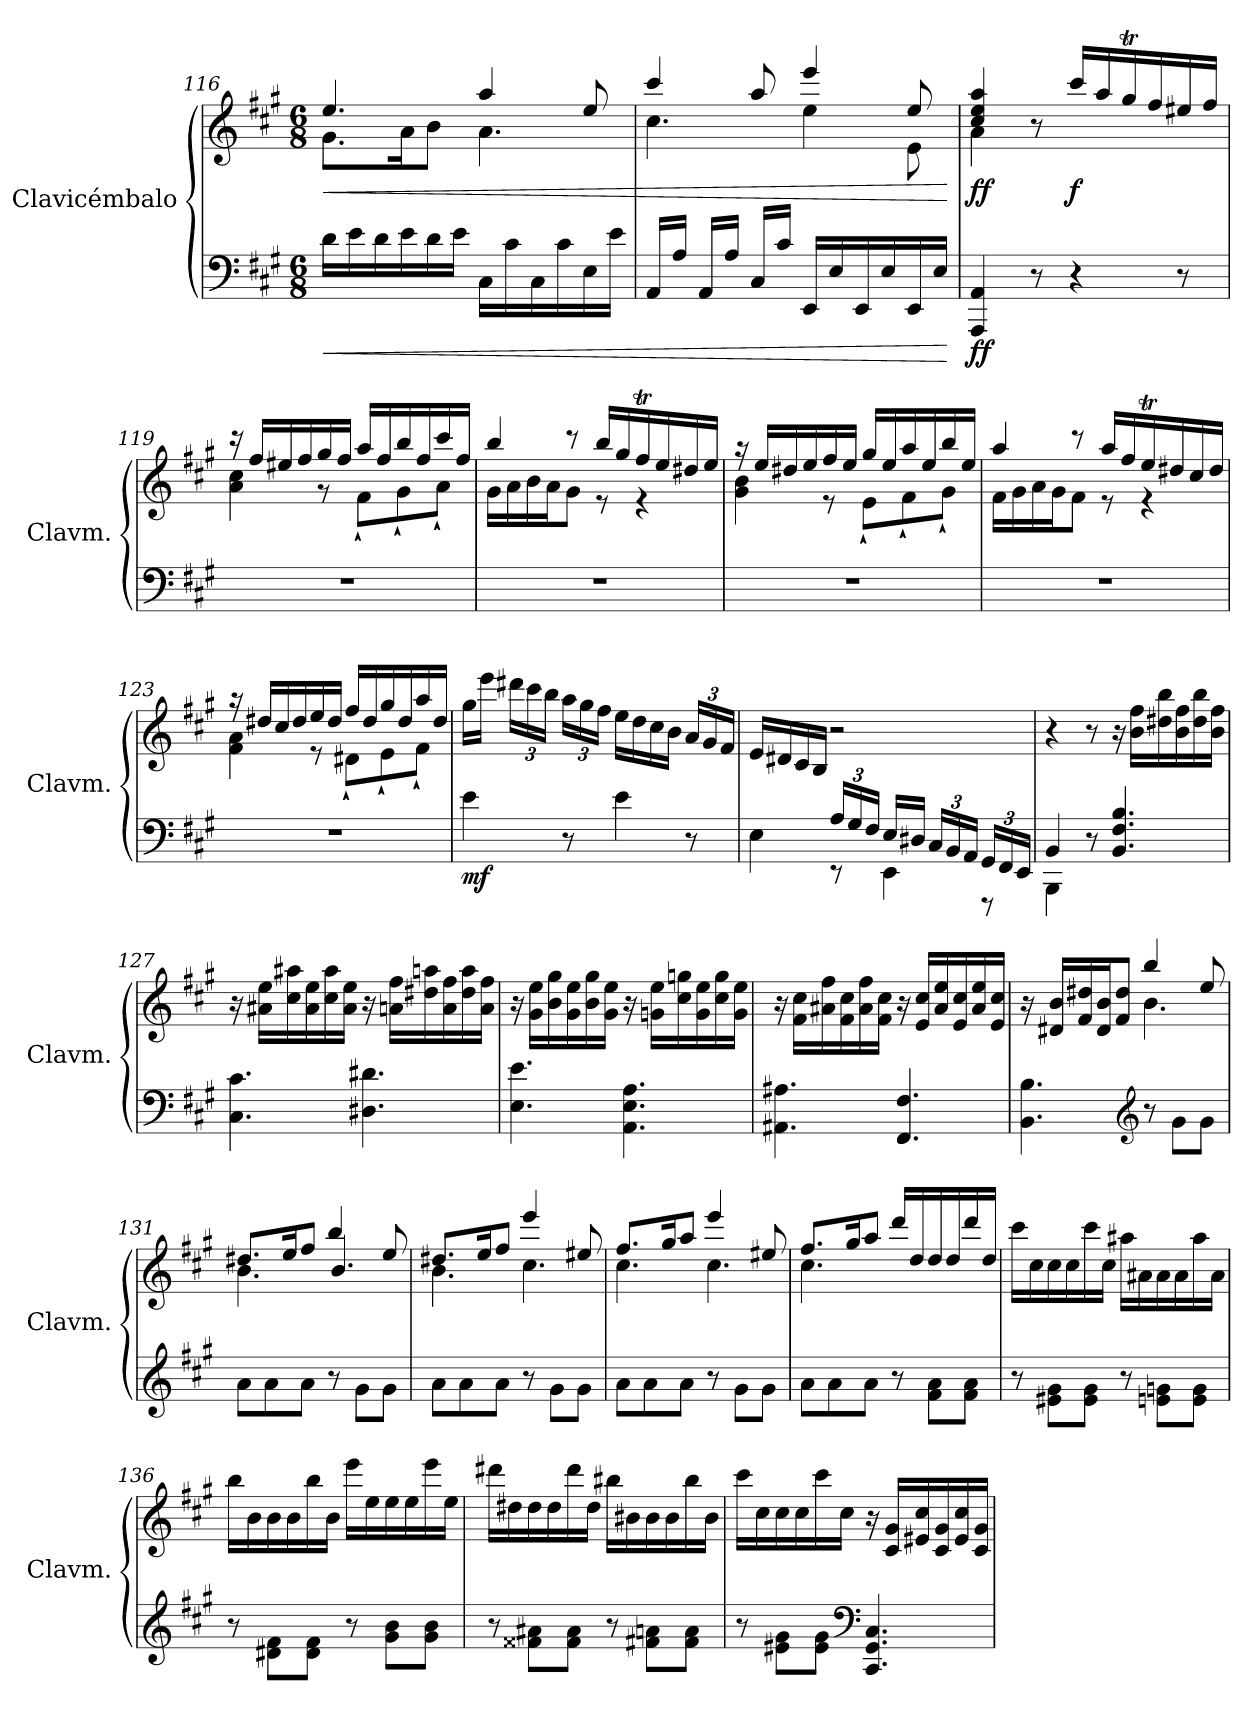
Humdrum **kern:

**kern	**dynam	**kern	**dynam
*part2	*part2	*part1	*part1
*staff2	*staff2	*staff1	*staff1
*I"Clavicémbalo	*	*I"Clavicémbalo	*
*I'Clavm.	*	*I'Clavm.	*
*clefF4	*	*clefG2	*
*k[f#c#g#]	*	*k[f#c#g#]	*
*M6/8	*	*M6/8	*
=116	=116	=116	=116
!	!LO:HP:b	!	!LO:HP:b
*	*	*^	*
16d\LL	<	8.g#\L	4.ee/	<
16e\	.	.	.	.
16d\	.	.	.	.
16e\	.	16a\K	.	.
16d\	.	8b\J	.	.
16e\JJ	.	.	.	.
16C#\LL	.	4aa/	4.a\	.
16c#\	.	.	.	.
16C#\	.	.	.	.
16c#\	.	.	.	.
16E\	.	8ee/	.	.
16e\JJ	.	.	.	.
=117	=117	=117	=117	=117
16AA/LL	.	4ccc#/	4.cc#\	.
16A\JJ	.	.	.	.
16AA/LL	.	.	.	.
16A\JJ	.	.	.	.
16C#/LL	.	8aa/	.	.
16c#\JJ	.	.	.	.
16EE/LL	.	4eee/	4ee\	.
16E\	.	.	.	.
16EE/	.	.	.	.
16E\	.	.	.	.
16EE/	.	8ee/	8e\	.
16E\JJ	.	.	.	.
*	*	*v	*v	*
.	[	.	[
!!LO:LB:g=z
=118	=118	=118	=118
*	*	*^	*
!	!LO:DY:b	!	!	!LO:DY:b
4AAA/ 4AA/	ff	4cc#/ 4ee/ 4aa/	4a\	ff
8r	.	8r	2ryy	.
!	!	!	!	!LO:DY:b
4r	.	16ccc#/LL	.	f
.	.	16aa/	.	.
.	.	16gg#t/	.	.
.	.	16ff#/	.	.
8r	.	16ee#X/	.	.
.	.	16ff#/JJ	.	.
=119	=119	=119	=119	=119
2.r	.	16r	4a\ 4cc#\	.
.	.	16ff#/LL	.	.
.	.	16ee#X/	.	.
.	.	16ff#/	.	.
.	.	16gg#/	8r	.
.	.	16ff#/JJ	.	.
.	.	16aa/LL	8f#`\L	.
.	.	16ff#/	.	.
.	.	16bb/	8g#`\	.
.	.	16ff#/	.	.
.	.	16ccc#/	8a`\J	.
.	.	16ff#/JJ	.	.
=120	=120	=120	=120	=120
2.r	.	4bb/	16g#\LL	.
.	.	.	16a\	.
.	.	.	16b\	.
.	.	.	16a\J	.
.	.	8r	8g#\J	.
.	.	16bb/LL	8r	.
.	.	16gg#/	.	.
.	.	16ff#T/	4r	.
.	.	16ee/	.	.
.	.	16dd#X/	.	.
.	.	16ee/JJ	.	.
!!LO:LB:g=z	!!
=121	=121	=121	=121	=121
2.r	.	16r	4g#\ 4b\	.
.	.	16ee/LL	.	.
.	.	16dd#X/	.	.
.	.	16ee/	.	.
.	.	16ff#/	8r	.
.	.	16ee/JJ	.	.
.	.	16gg#/LL	8e`\L	.
.	.	16ee/	.	.
.	.	16aa/	8f#`\	.
.	.	16ee/	.	.
.	.	16bb/	8g#`\J	.
.	.	16ee/JJ	.	.
=122	=122	=122	=122	=122
2.r	.	4aa/	16f#\LL	.
.	.	.	16g#\	.
.	.	.	16a\	.
.	.	.	16g#\J	.
.	.	8r	8f#\J	.
.	.	16aa/LL	8r	.
.	.	16ff#/	.	.
.	.	16eeT/	4r	.
.	.	16dd#X/	.	.
.	.	16cc#/	.	.
.	.	16dd#/JJ	.	.
=123	=123	=123	=123	=123
2.r	.	16r	4f#\ 4a\	.
.	.	16dd#X/LL	.	.
.	.	16cc#/	.	.
.	.	16dd#/	.	.
.	.	16ee/	8r	.
.	.	16dd#/JJ	.	.
.	.	16ff#/LL	8d#X`\L	.
.	.	16dd#/	.	.
.	.	16gg#/	8e`\	.
.	.	16dd#/	.	.
.	.	16aa/	8f#`\J	.
.	.	16dd#/JJ	.	.
*	*	*v	*v	*
!!LO:LB:g=z
=124	=124	=124	=124
!	!LO:DY:b	!	!
4e\	mf	16gg#\LL	.
.	.	16eee\JJ	.
*	*	*Xbrackettup	*
.	.	24ddd#X\LL	.
.	.	24ccc#\	.
.	.	24bb\JJ	.
8r	.	24aa\LL	.
.	.	24gg#\	.
.	.	24ff#\JJ	.
4e\	.	16ee\LL	.
.	.	16dd\	.
.	.	16cc#\	.
.	.	16b\JJ	.
8r	.	24a/LL	.
.	.	24g#/	.
.	.	24f#/JJ	.
=125	=125	=125	=125
*^	*	*	*
4E\	4ryy	.	16e/LL	.
.	.	.	16d#X/	.
.	.	.	16c#/	.
.	.	.	16B/JJ	.
*	*Xbrackettup	*	*	*
8rEE	24A/LL	.	2r	.
.	24G#/	.	.	.
.	24F#/JJ	.	.	.
4EE\	16E/LL	.	.	.
.	16D#X/JJ	.	.	.
.	24C#/LL	.	.	.
.	24BB/	.	.	.
.	24AA/JJ	.	.	.
8rFFF	24GG#/LL	.	.	.
.	24FF#/	.	.	.
.	24EE/JJ	.	.	.
=126	=126	=126	=126	=126
4BB/	4BBB\	.	4r	.
8r	2ryy	.	8r	.
4.BB/ 4.F#/ 4.B/	.	.	16r	.
.	.	.	16b\ 16ff#\LL	.
.	.	.	16dd#X\ 16bb\	.
.	.	.	16b\ 16ff#\	.
.	.	.	16dd#\ 16bb\	.
.	.	.	16b\ 16ff#\JJ	.
*v	*v	*	*	*
!!LO:PB:g=z
=127	=127	=127	=127
4.C#\ 4.c#\	.	16r	.
.	.	16a#X\ 16ee\LL	.
.	.	16cc#\ 16aa#X\	.
.	.	16a#\ 16ee\	.
.	.	16cc#\ 16aa#\	.
.	.	16a#\ 16ee\JJ	.
4.D#X\ 4.d#X\	.	16r	.
.	.	16an\ 16ff#\LL	.
.	.	16dd#X\ 16aan\	.
.	.	16a\ 16ff#\	.
.	.	16dd#\ 16aa\	.
.	.	16a\ 16ff#\JJ	.
=128	=128	=128	=128
4.E\ 4.e\	.	16r	.
.	.	16g#\ 16ee\LL	.
.	.	16b\ 16gg#\	.
.	.	16g#\ 16ee\	.
.	.	16b\ 16gg#\	.
.	.	16g#\ 16ee\JJ	.
4.AA\ 4.E\ 4.A\	.	16r	.
.	.	16gn\ 16ee\LL	.
.	.	16cc#\ 16ggn\	.
.	.	16g\ 16ee\	.
.	.	16cc#\ 16gg\	.
.	.	16g\ 16ee\JJ	.
=129	=129	=129	=129
4.AA#X\ 4.A#X\	.	16r	.
.	.	16f#\ 16cc#\LL	.
.	.	16a#X\ 16ff#\	.
.	.	16f#\ 16cc#\	.
.	.	16a#\ 16ff#\	.
.	.	16f#\ 16cc#\JJ	.
4.FF#/ 4.F#/	.	16r	.
.	.	16e/ 16cc#/LL	.
.	.	16a#/ 16ee/	.
.	.	16e/ 16cc#/	.
.	.	16a#/ 16ee/	.
.	.	16e/ 16cc#/JJ	.
!!LO:LB:g=z
=130	=130	=130	=130
*	*	*^	*
4.BB\ 4.B\	.	16r	4.ryy	.
.	.	16d#X/ 16b/LL	.	.
.	.	16f#/ 16dd#X/	.	.
.	.	16d#/ 16b/J	.	.
.	.	8f#/ 8dd#/J	.	.
*clefG2	*	*	*	*
8r	.	4bb/	4.b\	.
8g#\L	.	.	.	.
8g#\J	.	8ee/	.	.
=131	=131	=131	=131	=131
8a\L	.	8.dd#X/L	4.b\	.
8a\	.	.	.	.
.	.	16ee/K	.	.
8a\J	.	8ff#/J	.	.
8r	.	4bb/	4.b/	.
8g#\L	.	.	.	.
8g#\J	.	8ee/	.	.
=132	=132	=132	=132	=132
8a\L	.	8.dd#X/L	4.b\	.
8a\	.	.	.	.
.	.	16ee/K	.	.
8a\J	.	8ff#/J	.	.
8r	.	4eee/	4.cc#\	.
8g#\L	.	.	.	.
8g#\J	.	8ee#X/	.	.
=133	=133	=133	=133	=133
8a\L	.	8.ff#/L	4.cc#\	.
8a\	.	.	.	.
.	.	16gg#/K	.	.
8a\J	.	8aa/J	.	.
8r	.	4eee/	4.cc#\	.
8g#\L	.	.	.	.
8g#\J	.	8ee#X/	.	.
!!LO:LB:g=z	!!
=134	=134	=134	=134	=134
8a\L	.	8.ff#/L	4.cc#\	.
8a\	.	.	.	.
.	.	16gg#/K	.	.
8a\J	.	8aa/J	.	.
8r	.	16ddd/LL	4.ryy	.
.	.	16dd/	.	.
8f#\ 8a\L	.	16dd/	.	.
.	.	16dd/	.	.
8f#\ 8a\J	.	16ddd/	.	.
.	.	16dd/JJ	.	.
*	*	*v	*v	*
=135	=135	=135	=135
8r	.	16ccc#\LL	.
.	.	16cc#\	.
8e#X\ 8g#\L	.	16cc#\	.
.	.	16cc#\	.
8e#\ 8g#\J	.	16ccc#\	.
.	.	16cc#\JJ	.
8r	.	16aa#X\LL	.
.	.	16a#X\	.
8en\ 8gn\L	.	16a#\	.
.	.	16a#\	.
8e\ 8g\J	.	16aa#\	.
.	.	16a#\JJ	.
=136	=136	=136	=136
8r	.	16bb\LL	.
.	.	16b\	.
8d#X\ 8f#\L	.	16b\	.
.	.	16b\	.
8d#\ 8f#\J	.	16bb\	.
.	.	16b\JJ	.
8r	.	16eee\LL	.
.	.	16ee\	.
8g#\ 8b\L	.	16ee\	.
.	.	16ee\	.
8g#\ 8b\J	.	16eee\	.
.	.	16ee\JJ	.
!!LO:LB:g=z
=137	=137	=137	=137
8r	.	16ddd#X\LL	.
.	.	16dd#X\	.
8f##X\ 8a#X\L	.	16dd#\	.
.	.	16dd#\	.
8f##\ 8a#\J	.	16ddd#\	.
.	.	16dd#\JJ	.
8r	.	16bb#X\LL	.
.	.	16b#X\	.
8f#X\ 8an\L	.	16b#\	.
.	.	16b#\	.
8f#\ 8a\J	.	16bb#\	.
.	.	16b#\JJ	.
=138	=138	=138	=138
8r	.	16ccc#\LL	.
.	.	16cc#\	.
8e#X\ 8g#\L	.	16cc#\	.
.	.	16cc#\	.
8e#\ 8g#\J	.	16ccc#\	.
.	.	16cc#\JJ	.
*clefF4	*	*	*
4.CC#/ 4.GG#/ 4.C#/	.	16r	.
.	.	16c#/ 16g#/LL	.
.	.	16e#X/ 16cc#/	.
.	.	16c#/ 16g#/	.
.	.	16e#/ 16cc#/	.
.	.	16c#/ 16g#/JJ	.
=	=	=	=
*-	*-	*-	*-
